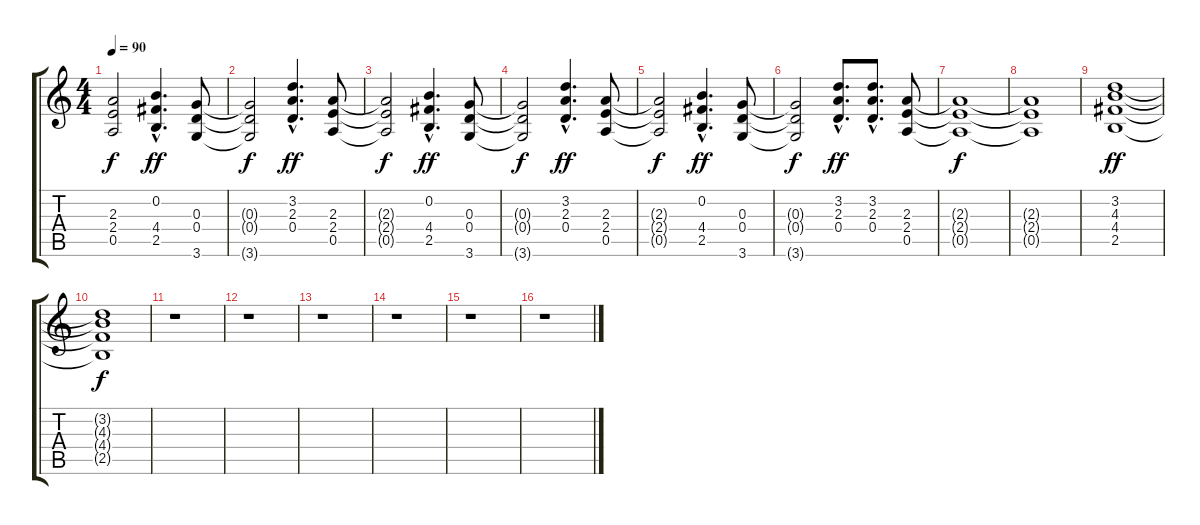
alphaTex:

\track "" {instrument overdrivenguitar}
\staff {score tabs}
\tuning (E4 B3 G3 D3 A2 E2) {hide}
\ts (4 4)
\tempo 90
\clef g2
\ks c
(2.3{t} 2.4{t} 0.5{t}).2{dy f} (0.2{hac} 4.4{hac} 2.5{hac}).4{d dy ff} (0.3 0.4 3.6).8 |
(0.3{t} 0.4{t} 3.6{t}).2{dy f} (3.2{hac} 2.3{hac} 0.4{hac}).4{d dy ff} (2.3 2.4 0.5).8 |
(2.3{t} 2.4{t} 0.5{t}).2{dy f} (0.2{hac} 4.4{hac} 2.5{hac}).4{d dy ff} (0.3 0.4 3.6).8 |
(0.3{t} 0.4{t} 3.6{t}).2{dy f} (3.2{hac} 2.3{hac} 0.4{hac}).4{d dy ff} (2.3 2.4 0.5).8 |
(2.3{t} 2.4{t} 0.5{t}).2{dy f} (0.2{hac} 4.4{hac} 2.5{hac}).4{d dy ff} (0.3 0.4 3.6).8 |
(0.3{t} 0.4{t} 3.6{t}).2{dy f} (3.2{hac} 2.3{hac} 0.4{hac}).8{d dy ff} (3.2{hac} 2.3{hac} 0.4{hac}).8{d} (2.3 2.4 0.5).8 |
(2.3{t} 2.4{t} 0.5{t}).1{dy f} |
(2.3{t} 2.4{t} 0.5{t}).1 |
(3.2 4.3 4.4 2.5).1{dy ff} |
(3.2{t} 4.3{t} 4.4{t} 2.5{t}).1{dy f} |
r.1 |
r.1 |
r.1 |
r.1 |
r.1 |
r.1
